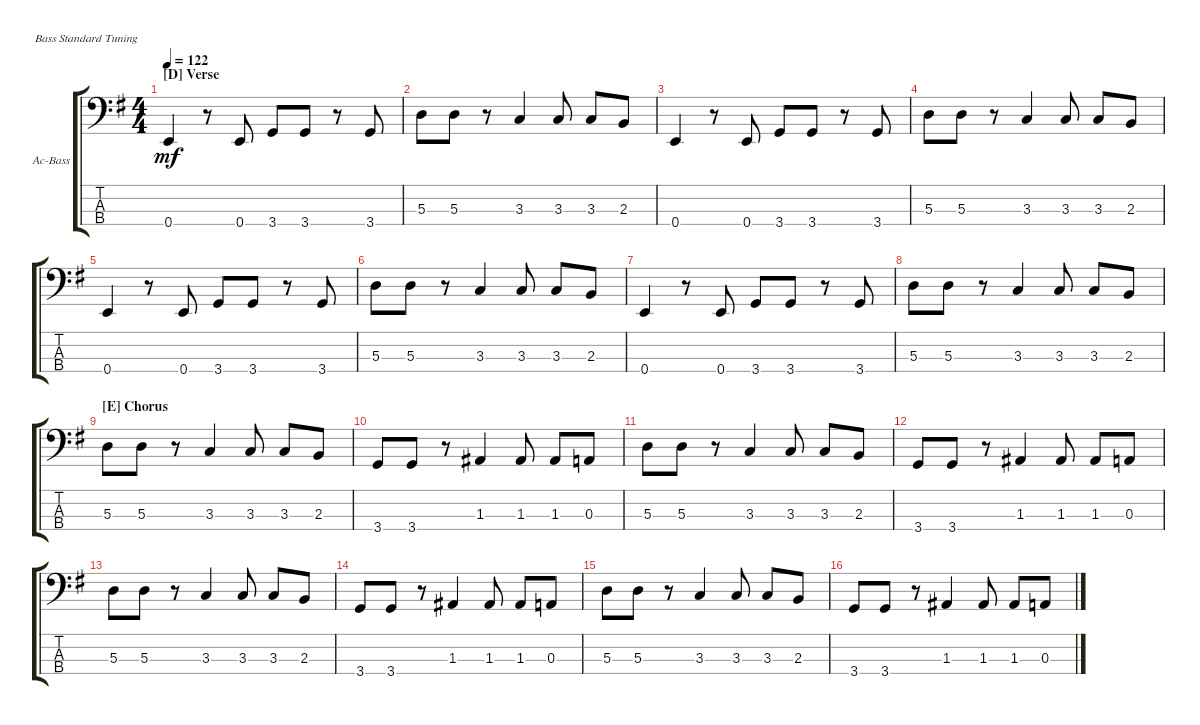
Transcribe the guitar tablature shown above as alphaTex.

\defaultSystemsLayout 4
\bracketExtendMode groupsimilarinstruments
\firstSystemTrackNameOrientation horizontal
\otherSystemsTrackNameOrientation horizontal
\track ("Ac Bass" "Ac-Bass") {instrument electricbassfinger}
\staff {score tabs}
\tuning (G2 D2 A1 E1)
\ts (4 4)
\section ("D" "Verse")
\tempo 122
\clef f4
\scale
1.05549
\ks g
0.4.4{dy mf} r.8 0.4.8 3.4.8 3.4.8 r.8 3.4.8 |
\scale
0.944515 5.3.8 5.3.8 r.8 3.3.4 3.3.8 3.3.8 2.3.8 |
\scale
1.05549 0.4.4 r.8 0.4.8 3.4.8 3.4.8 r.8 3.4.8 |
\scale
0.944515 5.3.8 5.3.8 r.8 3.3.4 3.3.8 3.3.8 2.3.8 |
\scale
1.05549 0.4.4 r.8 0.4.8 3.4.8 3.4.8 r.8 3.4.8 |
\scale
0.944515 5.3.8 5.3.8 r.8 3.3.4 3.3.8 3.3.8 2.3.8 |
\scale
1.05549 0.4.4 r.8 0.4.8 3.4.8 3.4.8 r.8 3.4.8 |
\scale
0.944515 5.3.8 5.3.8 r.8 3.3.4 3.3.8 3.3.8 2.3.8 |
\section ("E" "Chorus")
\scale
1.05549 5.3.8 5.3.8 r.8 3.3.4 3.3.8 3.3.8 2.3.8 |
\scale
0.944515 3.4.8 3.4.8 r.8 1.3.4 1.3.8 1.3.8 0.3.8 |
\scale
1.05549 5.3.8 5.3.8 r.8 3.3.4 3.3.8 3.3.8 2.3.8 |
\scale
0.944515 3.4.8 3.4.8 r.8 1.3.4 1.3.8 1.3.8 0.3.8 |
\scale
1.05549 5.3.8 5.3.8 r.8 3.3.4 3.3.8 3.3.8 2.3.8 |
\scale
0.944515 3.4.8 3.4.8 r.8 1.3.4 1.3.8 1.3.8 0.3.8 |
\scale
1.05549 5.3.8 5.3.8 r.8 3.3.4 3.3.8 3.3.8 2.3.8 |
\scale
0.944515 3.4.8 3.4.8 r.8 1.3.4 1.3.8 1.3.8 0.3.8
